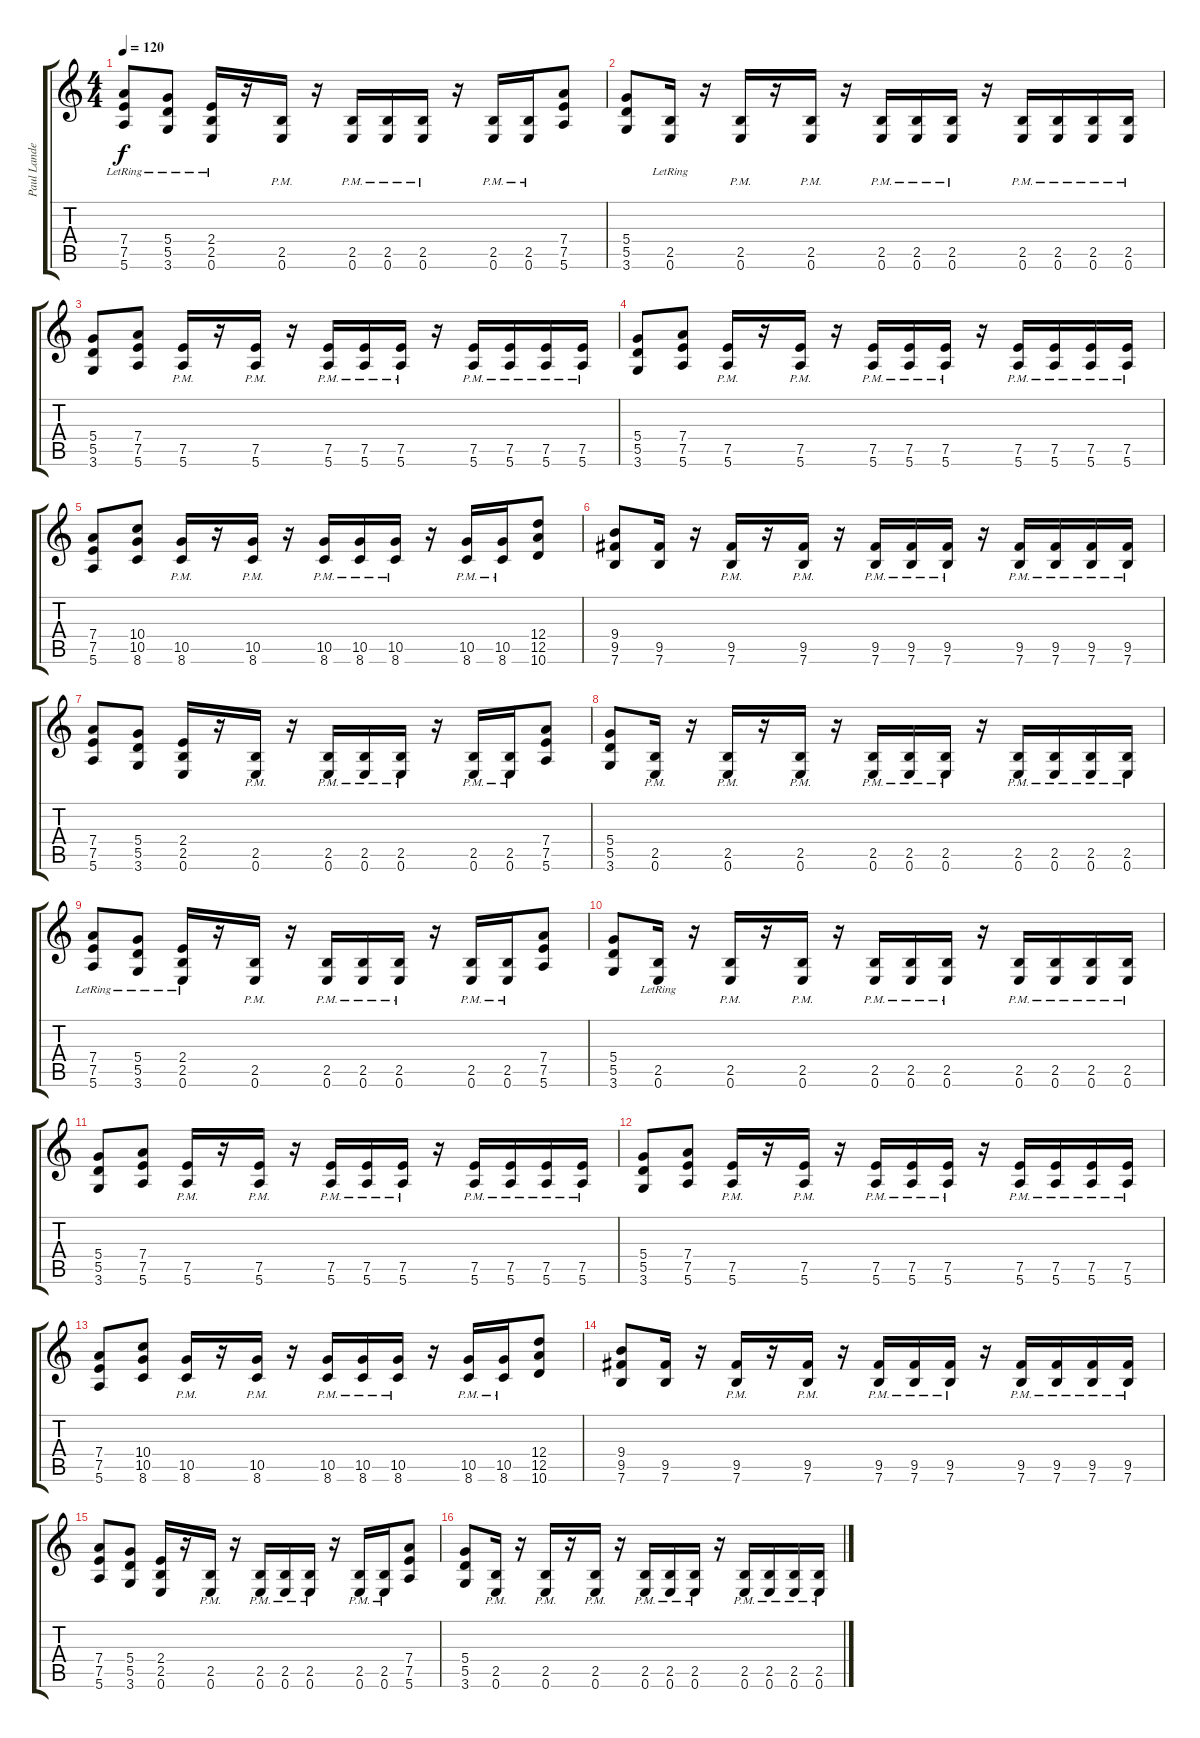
\track ("Paul Landers - Guitar II" "Paul Lande") {instrument distortionguitar}
\staff {score tabs}
\tuning (E4 B3 G3 D3 A2 E2) {hide}
\ts (4 4)
\tempo 120
\clef g2
\ks c
(7.4 7.5{lr} 5.6).8{dy f} (5.4 5.5 3.6{lr}).8 (2.4{lr} 2.5{lr} 0.6{lr}).16 r.16 (2.5{pm} 0.6{pm}).16 r.16 (2.5{pm} 0.6{pm}).16 (2.5{pm} 0.6{pm}).16 (2.5{pm} 0.6{pm}).16 r.16 (2.5{pm} 0.6{pm}).16 (2.5{pm} 0.6{pm}).16 (7.4 7.5 5.6).8 |
(5.4 5.5 3.6).8 (2.5{lr} 0.6{lr}).16 r.16 (2.5{pm} 0.6{pm}).16 r.16 (2.5{pm} 0.6{pm}).16 r.16 (2.5{pm} 0.6{pm}).16 (2.5{pm} 0.6{pm}).16 (2.5{pm} 0.6{pm}).16 r.16 (2.5{pm} 0.6{pm}).16 (2.5{pm} 0.6{pm}).16 (2.5{pm} 0.6{pm}).16 (2.5{pm} 0.6{pm}).16 |
(5.4 5.5 3.6).8 (7.4 7.5 5.6).8 (7.5{pm} 5.6).16 r.16 (7.5{pm} 5.6).16 r.16 (7.5{pm} 5.6).16 (7.5{pm} 5.6).16 (7.5{pm} 5.6).16 r.16 (7.5{pm} 5.6).16 (7.5{pm} 5.6).16 (7.5{pm} 5.6).16 (7.5{pm} 5.6).16 |
(5.4 5.5 3.6).8 (7.4 7.5 5.6).8 (7.5{pm} 5.6).16 r.16 (7.5{pm} 5.6).16 r.16 (7.5{pm} 5.6).16 (7.5{pm} 5.6).16 (7.5{pm} 5.6).16 r.16 (7.5{pm} 5.6).16 (7.5{pm} 5.6).16 (7.5{pm} 5.6).16 (7.5{pm} 5.6).16 |
(7.4 7.5 5.6).8 (10.4 10.5 8.6).8 (10.5{pm} 8.6).16 r.16 (10.5{pm} 8.6).16 r.16 (10.5{pm} 8.6).16 (10.5{pm} 8.6).16 (10.5{pm} 8.6).16 r.16 (10.5{pm} 8.6).16 (10.5{pm} 8.6).16 (12.4 12.5 10.6).8 |
(9.4 9.5 7.6).8 (9.5 7.6).16 r.16 (9.5{pm} 7.6).16 r.16 (9.5{pm} 7.6).16 r.16 (9.5{pm} 7.6).16 (9.5{pm} 7.6).16 (9.5{pm} 7.6).16 r.16 (9.5{pm} 7.6).16 (9.5{pm} 7.6).16 (9.5{pm} 7.6).16 (9.5{pm} 7.6).16 |
(7.4 7.5 5.6).8 (5.4 5.5 3.6).8 (2.4 2.5 0.6).16 r.16 (2.5{pm} 0.6{pm}).16 r.16 (2.5{pm} 0.6{pm}).16 (2.5{pm} 0.6{pm}).16 (2.5{pm} 0.6{pm}).16 r.16 (2.5{pm} 0.6{pm}).16 (2.5{pm} 0.6{pm}).16 (7.4 7.5 5.6).8 |
(5.4 5.5 3.6).8 (2.5{pm} 0.6{pm}).16 r.16 (2.5{pm} 0.6{pm}).16 r.16 (2.5{pm} 0.6{pm}).16 r.16 (2.5{pm} 0.6{pm}).16 (2.5{pm} 0.6{pm}).16 (2.5{pm} 0.6{pm}).16 r.16 (2.5{pm} 0.6{pm}).16 (2.5{pm} 0.6{pm}).16 (2.5{pm} 0.6{pm}).16 (2.5{pm} 0.6{pm}).16 |
(7.4 7.5{lr} 5.6).8 (5.4 5.5 3.6{lr}).8 (2.4{lr} 2.5{lr} 0.6{lr}).16 r.16 (2.5{pm} 0.6{pm}).16 r.16 (2.5{pm} 0.6{pm}).16 (2.5{pm} 0.6{pm}).16 (2.5{pm} 0.6{pm}).16 r.16 (2.5{pm} 0.6{pm}).16 (2.5{pm} 0.6{pm}).16 (7.4 7.5 5.6).8 |
(5.4 5.5 3.6).8 (2.5{lr} 0.6{lr}).16 r.16 (2.5{pm} 0.6{pm}).16 r.16 (2.5{pm} 0.6{pm}).16 r.16 (2.5{pm} 0.6{pm}).16 (2.5{pm} 0.6{pm}).16 (2.5{pm} 0.6{pm}).16 r.16 (2.5{pm} 0.6{pm}).16 (2.5{pm} 0.6{pm}).16 (2.5{pm} 0.6{pm}).16 (2.5{pm} 0.6{pm}).16 |
(5.4 5.5 3.6).8 (7.4 7.5 5.6).8 (7.5{pm} 5.6).16 r.16 (7.5{pm} 5.6).16 r.16 (7.5{pm} 5.6).16 (7.5{pm} 5.6).16 (7.5{pm} 5.6).16 r.16 (7.5{pm} 5.6).16 (7.5{pm} 5.6).16 (7.5{pm} 5.6).16 (7.5{pm} 5.6).16 |
(5.4 5.5 3.6).8 (7.4 7.5 5.6).8 (7.5{pm} 5.6).16 r.16 (7.5{pm} 5.6).16 r.16 (7.5{pm} 5.6).16 (7.5{pm} 5.6).16 (7.5{pm} 5.6).16 r.16 (7.5{pm} 5.6).16 (7.5{pm} 5.6).16 (7.5{pm} 5.6).16 (7.5{pm} 5.6).16 |
(7.4 7.5 5.6).8 (10.4 10.5 8.6).8 (10.5{pm} 8.6).16 r.16 (10.5{pm} 8.6).16 r.16 (10.5{pm} 8.6).16 (10.5{pm} 8.6).16 (10.5{pm} 8.6).16 r.16 (10.5{pm} 8.6).16 (10.5{pm} 8.6).16 (12.4 12.5 10.6).8 |
(9.4 9.5 7.6).8 (9.5 7.6).16 r.16 (9.5{pm} 7.6).16 r.16 (9.5{pm} 7.6).16 r.16 (9.5{pm} 7.6).16 (9.5{pm} 7.6).16 (9.5{pm} 7.6).16 r.16 (9.5{pm} 7.6).16 (9.5{pm} 7.6).16 (9.5{pm} 7.6).16 (9.5{pm} 7.6).16 |
(7.4 7.5 5.6).8 (5.4 5.5 3.6).8 (2.4 2.5 0.6).16 r.16 (2.5{pm} 0.6{pm}).16 r.16 (2.5{pm} 0.6{pm}).16 (2.5{pm} 0.6{pm}).16 (2.5{pm} 0.6{pm}).16 r.16 (2.5{pm} 0.6{pm}).16 (2.5{pm} 0.6{pm}).16 (7.4 7.5 5.6).8 |
(5.4 5.5 3.6).8 (2.5{pm} 0.6{pm}).16 r.16 (2.5{pm} 0.6{pm}).16 r.16 (2.5{pm} 0.6{pm}).16 r.16 (2.5{pm} 0.6{pm}).16 (2.5{pm} 0.6{pm}).16 (2.5{pm} 0.6{pm}).16 r.16 (2.5{pm} 0.6{pm}).16 (2.5{pm} 0.6{pm}).16 (2.5{pm} 0.6{pm}).16 (2.5{pm} 0.6{pm}).16
